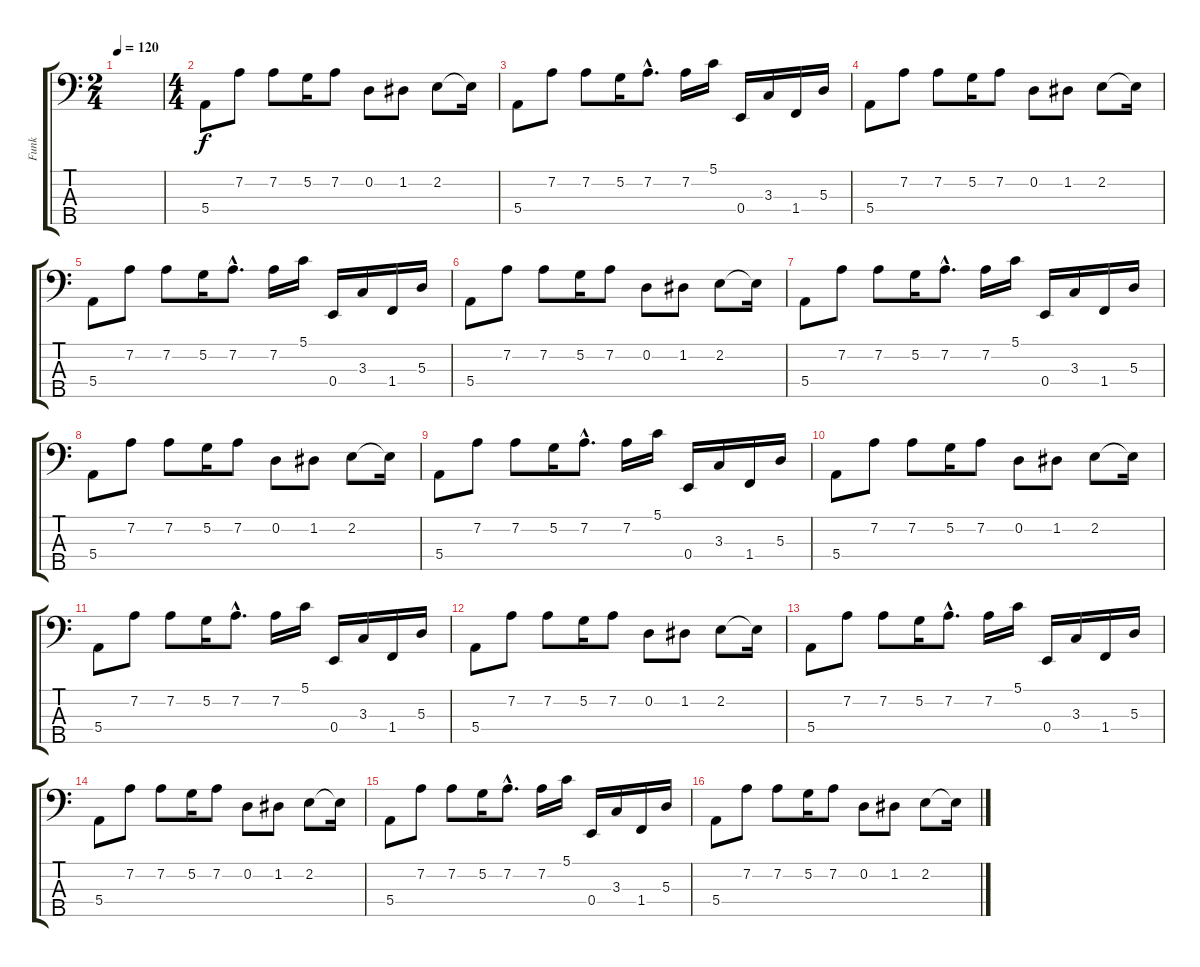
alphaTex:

\track ("Funk" "Funk") {instrument slapbass1}
\staff {score tabs}
\tuning (G2 D2 A1 E1 B0) {hide}
\ts (2 4)
\tempo 120
\clef f4
\ks c
|
\ts (4 4)
5.4.8 7.2.8 7.2.8 5.2.16 7.2.8 0.2.8 1.2.8 2.2.8 2.2{t}.16 |
5.4.8 7.2.8 7.2.8 5.2.16 7.2{hac}.8{d} 7.2.16 5.1.16 0.4.16 3.3.16 1.4.16 5.3.16 |
5.4.8 7.2.8 7.2.8 5.2.16 7.2.8 0.2.8 1.2.8 2.2.8 2.2{t}.16 |
5.4.8 7.2.8 7.2.8 5.2.16 7.2{hac}.8{d} 7.2.16 5.1.16 0.4.16 3.3.16 1.4.16 5.3.16 |
5.4.8 7.2.8 7.2.8 5.2.16 7.2.8 0.2.8 1.2.8 2.2.8 2.2{t}.16 |
5.4.8 7.2.8 7.2.8 5.2.16 7.2{hac}.8{d} 7.2.16 5.1.16 0.4.16 3.3.16 1.4.16 5.3.16 |
5.4.8 7.2.8 7.2.8 5.2.16 7.2.8 0.2.8 1.2.8 2.2.8 2.2{t}.16 |
5.4.8 7.2.8 7.2.8 5.2.16 7.2{hac}.8{d} 7.2.16 5.1.16 0.4.16 3.3.16 1.4.16 5.3.16 |
5.4.8 7.2.8 7.2.8 5.2.16 7.2.8 0.2.8 1.2.8 2.2.8 2.2{t}.16 |
5.4.8 7.2.8 7.2.8 5.2.16 7.2{hac}.8{d} 7.2.16 5.1.16 0.4.16 3.3.16 1.4.16 5.3.16 |
5.4.8 7.2.8 7.2.8 5.2.16 7.2.8 0.2.8 1.2.8 2.2.8 2.2{t}.16 |
5.4.8 7.2.8 7.2.8 5.2.16 7.2{hac}.8{d} 7.2.16 5.1.16 0.4.16 3.3.16 1.4.16 5.3.16 |
5.4.8 7.2.8 7.2.8 5.2.16 7.2.8 0.2.8 1.2.8 2.2.8 2.2{t}.16 |
5.4.8 7.2.8 7.2.8 5.2.16 7.2{hac}.8{d} 7.2.16 5.1.16 0.4.16 3.3.16 1.4.16 5.3.16 |
5.4.8 7.2.8 7.2.8 5.2.16 7.2.8 0.2.8 1.2.8 2.2.8 2.2{t}.16
